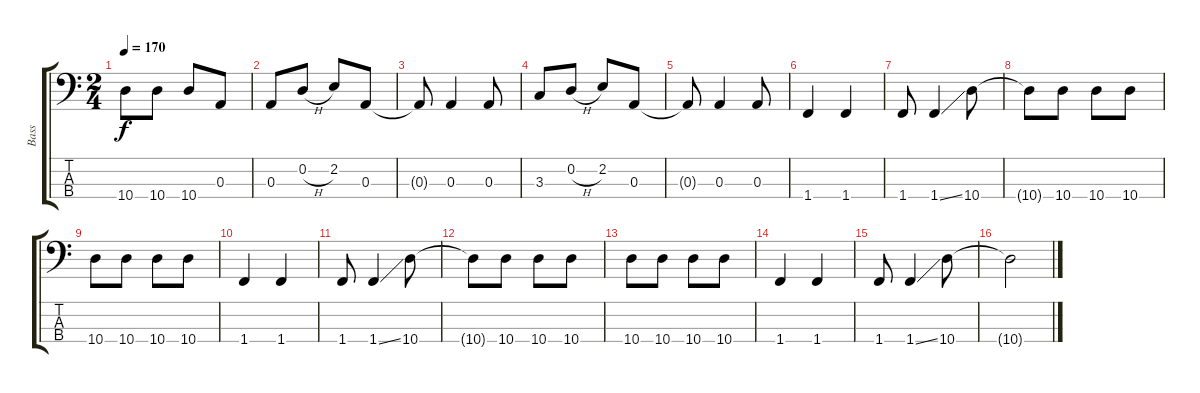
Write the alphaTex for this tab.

\track ("Bass" "Bass") {instrument electricbassfinger}
\staff {score tabs}
\tuning (G2 D2 A1 E1) {hide}
\ts (2 4)
\tempo 170
\clef f4
\ks c
10.4.8{dy f} 10.4.8 10.4.8 0.3.8 |
0.3.8 0.2{h}.8 2.2.8 0.3.8 |
0.3{t}.8 0.3.4 0.3.8 |
3.3.8 0.2{h}.8 2.2.8 0.3.8 |
0.3{t}.8 0.3.4 0.3.8 |
1.4.4 1.4.4 |
1.4.8 1.4{ss}.4 10.4.8 |
10.4{t}.8 10.4.8 10.4.8 10.4.8 |
10.4.8 10.4.8 10.4.8 10.4.8 |
1.4.4 1.4.4 |
1.4.8 1.4{ss}.4 10.4.8 |
10.4{t}.8 10.4.8 10.4.8 10.4.8 |
10.4.8 10.4.8 10.4.8 10.4.8 |
1.4.4 1.4.4 |
1.4.8 1.4{ss}.4 10.4.8 |
10.4{t}.2
